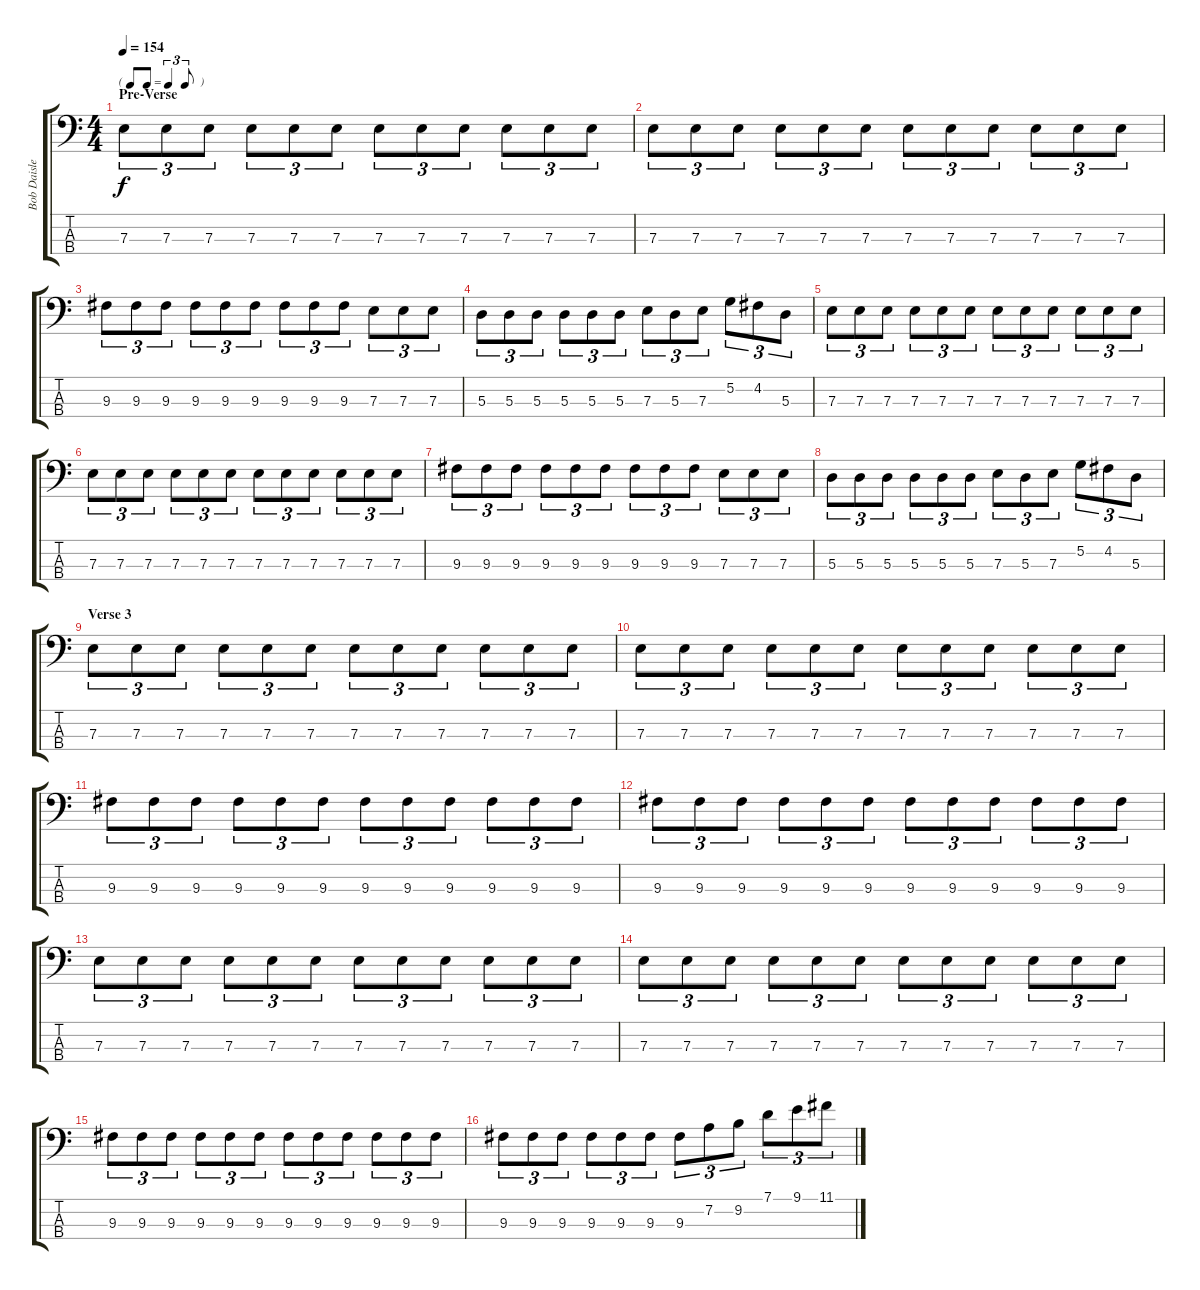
\track ("Bob Daisley (Bass)" "Bob Daisle") {instrument electricbassfinger}
\staff {score tabs}
\tuning (G2 D2 A1 E1) {hide}
\ts (4 4)
\tf triplet8th
\section ("" "Pre-Verse")
\tempo 154
\clef f4
\ks c
7.3.8{tu (3 2) dy f} 7.3.8{tu (3 2)} 7.3.8{tu (3 2)} 7.3.8{tu (3 2)} 7.3.8{tu (3 2)} 7.3.8{tu (3 2)} 7.3.8{tu (3 2)} 7.3.8{tu (3 2)} 7.3.8{tu (3 2)} 7.3.8{tu (3 2)} 7.3.8{tu (3 2)} 7.3.8{tu (3 2)} |
7.3.8{tu (3 2)} 7.3.8{tu (3 2)} 7.3.8{tu (3 2)} 7.3.8{tu (3 2)} 7.3.8{tu (3 2)} 7.3.8{tu (3 2)} 7.3.8{tu (3 2)} 7.3.8{tu (3 2)} 7.3.8{tu (3 2)} 7.3.8{tu (3 2)} 7.3.8{tu (3 2)} 7.3.8{tu (3 2)} |
9.3.8{tu (3 2)} 9.3.8{tu (3 2)} 9.3.8{tu (3 2)} 9.3.8{tu (3 2)} 9.3.8{tu (3 2)} 9.3.8{tu (3 2)} 9.3.8{tu (3 2)} 9.3.8{tu (3 2)} 9.3.8{tu (3 2)} 7.3.8{tu (3 2)} 7.3.8{tu (3 2)} 7.3.8{tu (3 2)} |
5.3.8{tu (3 2)} 5.3.8{tu (3 2)} 5.3.8{tu (3 2)} 5.3.8{tu (3 2)} 5.3.8{tu (3 2)} 5.3.8{tu (3 2)} 7.3.8{tu (3 2)} 5.3.8{tu (3 2)} 7.3.8{tu (3 2)} 5.2.8{tu (3 2)} 4.2.8{tu (3 2)} 5.3.8{tu (3 2)} |
7.3.8{tu (3 2)} 7.3.8{tu (3 2)} 7.3.8{tu (3 2)} 7.3.8{tu (3 2)} 7.3.8{tu (3 2)} 7.3.8{tu (3 2)} 7.3.8{tu (3 2)} 7.3.8{tu (3 2)} 7.3.8{tu (3 2)} 7.3.8{tu (3 2)} 7.3.8{tu (3 2)} 7.3.8{tu (3 2)} |
7.3.8{tu (3 2)} 7.3.8{tu (3 2)} 7.3.8{tu (3 2)} 7.3.8{tu (3 2)} 7.3.8{tu (3 2)} 7.3.8{tu (3 2)} 7.3.8{tu (3 2)} 7.3.8{tu (3 2)} 7.3.8{tu (3 2)} 7.3.8{tu (3 2)} 7.3.8{tu (3 2)} 7.3.8{tu (3 2)} |
9.3.8{tu (3 2)} 9.3.8{tu (3 2)} 9.3.8{tu (3 2)} 9.3.8{tu (3 2)} 9.3.8{tu (3 2)} 9.3.8{tu (3 2)} 9.3.8{tu (3 2)} 9.3.8{tu (3 2)} 9.3.8{tu (3 2)} 7.3.8{tu (3 2)} 7.3.8{tu (3 2)} 7.3.8{tu (3 2)} |
5.3.8{tu (3 2)} 5.3.8{tu (3 2)} 5.3.8{tu (3 2)} 5.3.8{tu (3 2)} 5.3.8{tu (3 2)} 5.3.8{tu (3 2)} 7.3.8{tu (3 2)} 5.3.8{tu (3 2)} 7.3.8{tu (3 2)} 5.2.8{tu (3 2)} 4.2.8{tu (3 2)} 5.3.8{tu (3 2)} |
\section ("" "Verse 3")
7.3.8{tu (3 2)} 7.3.8{tu (3 2)} 7.3.8{tu (3 2)} 7.3.8{tu (3 2)} 7.3.8{tu (3 2)} 7.3.8{tu (3 2)} 7.3.8{tu (3 2)} 7.3.8{tu (3 2)} 7.3.8{tu (3 2)} 7.3.8{tu (3 2)} 7.3.8{tu (3 2)} 7.3.8{tu (3 2)} |
7.3.8{tu (3 2)} 7.3.8{tu (3 2)} 7.3.8{tu (3 2)} 7.3.8{tu (3 2)} 7.3.8{tu (3 2)} 7.3.8{tu (3 2)} 7.3.8{tu (3 2)} 7.3.8{tu (3 2)} 7.3.8{tu (3 2)} 7.3.8{tu (3 2)} 7.3.8{tu (3 2)} 7.3.8{tu (3 2)} |
9.3.8{tu (3 2)} 9.3.8{tu (3 2)} 9.3.8{tu (3 2)} 9.3.8{tu (3 2)} 9.3.8{tu (3 2)} 9.3.8{tu (3 2)} 9.3.8{tu (3 2)} 9.3.8{tu (3 2)} 9.3.8{tu (3 2)} 9.3.8{tu (3 2)} 9.3.8{tu (3 2)} 9.3.8{tu (3 2)} |
9.3.8{tu (3 2)} 9.3.8{tu (3 2)} 9.3.8{tu (3 2)} 9.3.8{tu (3 2)} 9.3.8{tu (3 2)} 9.3.8{tu (3 2)} 9.3.8{tu (3 2)} 9.3.8{tu (3 2)} 9.3.8{tu (3 2)} 9.3.8{tu (3 2)} 9.3.8{tu (3 2)} 9.3.8{tu (3 2)} |
7.3.8{tu (3 2)} 7.3.8{tu (3 2)} 7.3.8{tu (3 2)} 7.3.8{tu (3 2)} 7.3.8{tu (3 2)} 7.3.8{tu (3 2)} 7.3.8{tu (3 2)} 7.3.8{tu (3 2)} 7.3.8{tu (3 2)} 7.3.8{tu (3 2)} 7.3.8{tu (3 2)} 7.3.8{tu (3 2)} |
7.3.8{tu (3 2)} 7.3.8{tu (3 2)} 7.3.8{tu (3 2)} 7.3.8{tu (3 2)} 7.3.8{tu (3 2)} 7.3.8{tu (3 2)} 7.3.8{tu (3 2)} 7.3.8{tu (3 2)} 7.3.8{tu (3 2)} 7.3.8{tu (3 2)} 7.3.8{tu (3 2)} 7.3.8{tu (3 2)} |
9.3.8{tu (3 2)} 9.3.8{tu (3 2)} 9.3.8{tu (3 2)} 9.3.8{tu (3 2)} 9.3.8{tu (3 2)} 9.3.8{tu (3 2)} 9.3.8{tu (3 2)} 9.3.8{tu (3 2)} 9.3.8{tu (3 2)} 9.3.8{tu (3 2)} 9.3.8{tu (3 2)} 9.3.8{tu (3 2)} |
9.3.8{tu (3 2)} 9.3.8{tu (3 2)} 9.3.8{tu (3 2)} 9.3.8{tu (3 2)} 9.3.8{tu (3 2)} 9.3.8{tu (3 2)} 9.3.8{tu (3 2)} 7.2.8{tu (3 2)} 9.2.8{tu (3 2)} 7.1.8{tu (3 2)} 9.1.8{tu (3 2)} 11.1.8{tu (3 2)}
